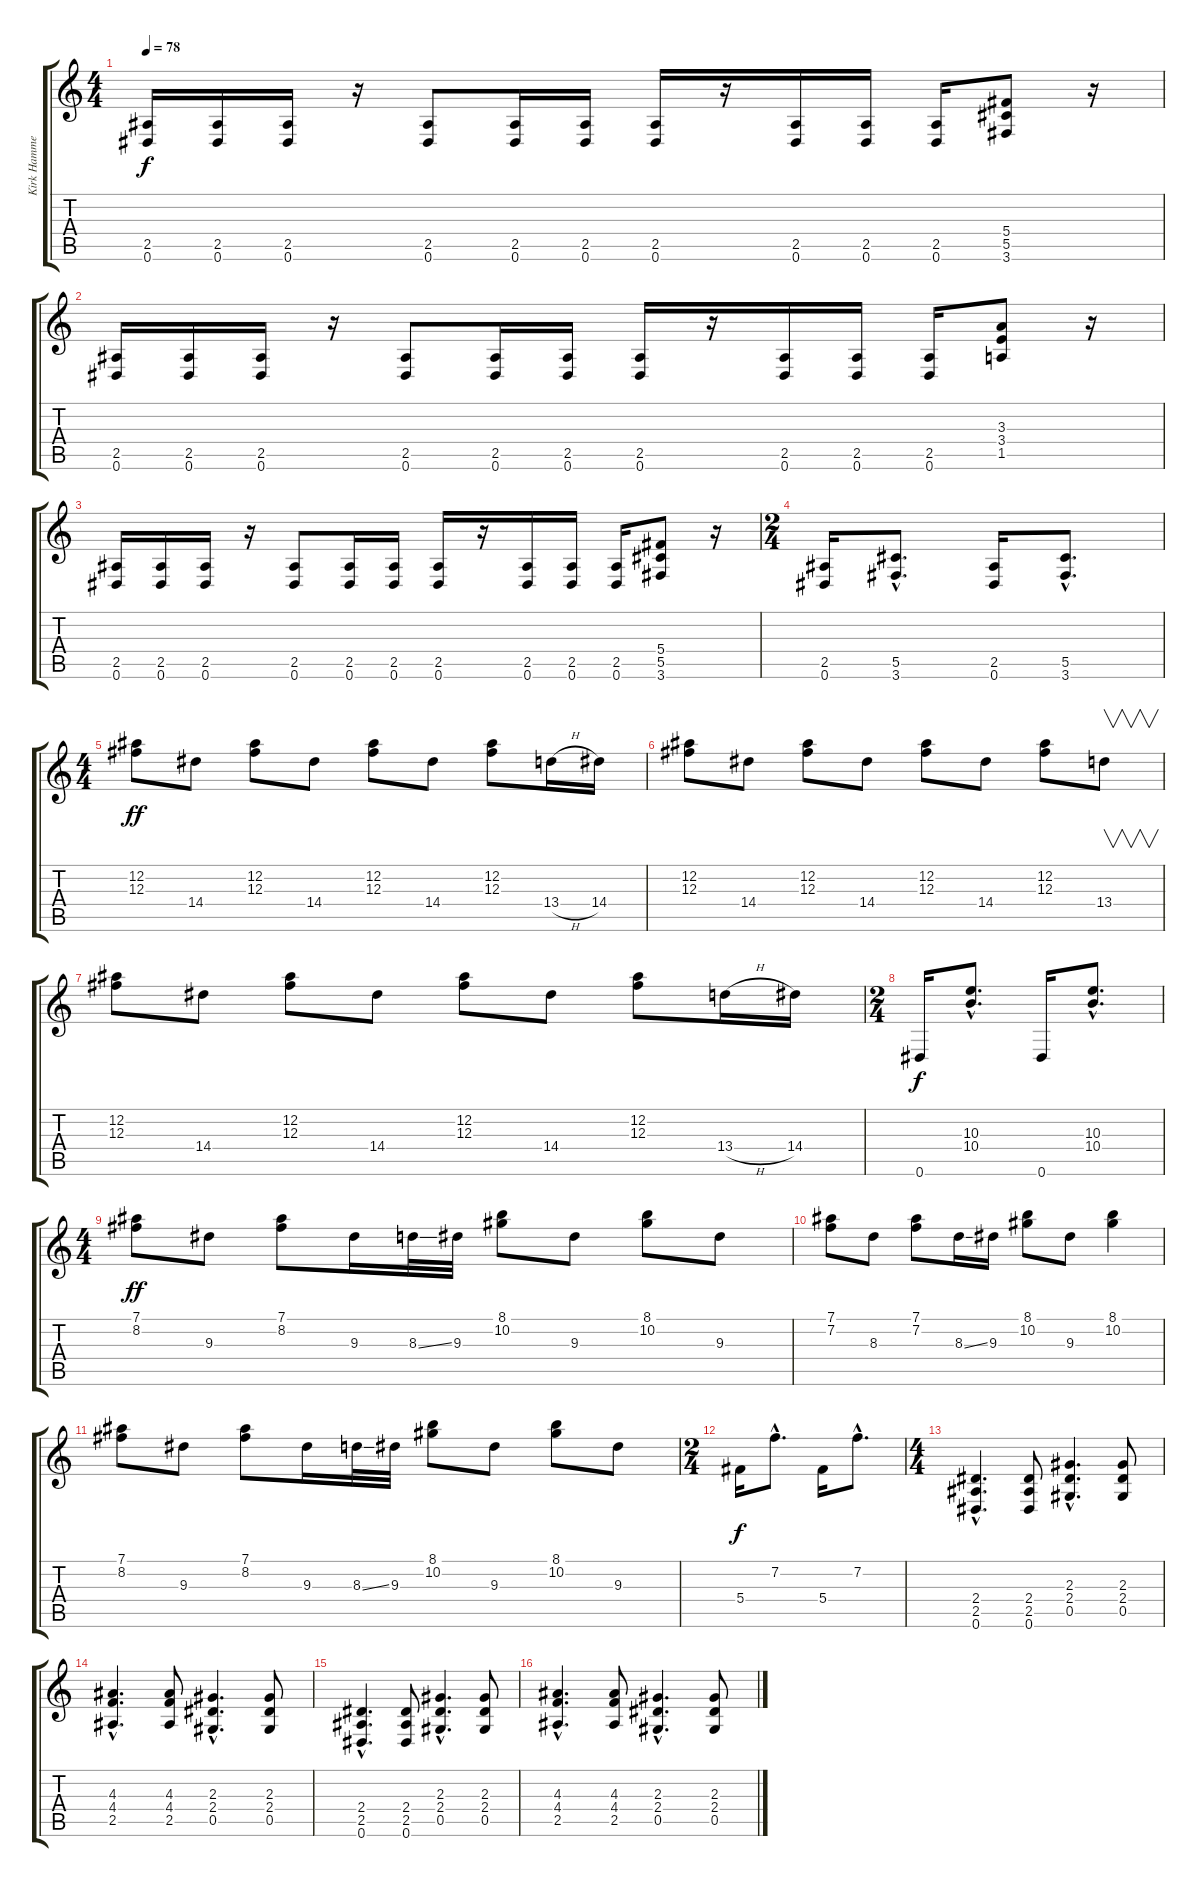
\track ("Kirk Hammet" "Kirk Hamme") {instrument distortionguitar}
\staff {score tabs}
\tuning (Eb4 Bb3 Gb3 Db3 Ab2 Eb2) {hide}
\ts (4 4)
\tempo 78
\clef g2
\ks c
(2.5 0.6).16{dy f} (2.5 0.6).16 (2.5 0.6).16 r.16 (2.5 0.6).8 (2.5 0.6).16 (2.5 0.6).16 (2.5 0.6).16 r.16 (2.5 0.6).16 (2.5 0.6).16 (2.5 0.6).16 (5.4 5.5 3.6).8 r.16 |
(2.5 0.6).16 (2.5 0.6).16 (2.5 0.6).16 r.16 (2.5 0.6).8 (2.5 0.6).16 (2.5 0.6).16 (2.5 0.6).16 r.16 (2.5 0.6).16 (2.5 0.6).16 (2.5 0.6).16 (3.3 3.4 1.5).8 r.16 |
(2.5 0.6).16 (2.5 0.6).16 (2.5 0.6).16 r.16 (2.5 0.6).8 (2.5 0.6).16 (2.5 0.6).16 (2.5 0.6).16 r.16 (2.5 0.6).16 (2.5 0.6).16 (2.5 0.6).16 (5.4 5.5 3.6).8 r.16 |
\ts (2 4)
(2.5 0.6).16 (5.5{hac} 3.6{hac}).8{d} (2.5 0.6).16 (5.5{hac} 3.6{hac}).8{d} |
\ts (4 4)
(12.2 12.3).8{dy ff} 14.4.8 (12.2 12.3).8 14.4.8 (12.2 12.3).8 14.4.8 (12.2 12.3).8 13.4{h}.16 14.4.16 |
(12.2 12.3).8 14.4.8 (12.2 12.3).8 14.4.8 (12.2 12.3).8 14.4.8 (12.2 12.3).8 13.4.8{v} |
(12.2 12.3).8 14.4.8 (12.2 12.3).8 14.4.8 (12.2 12.3).8 14.4.8 (12.2 12.3).8 13.4{h}.16 14.4.16 |
\ts (2 4)
0.6.16{dy f} (10.3{hac} 10.4{hac}).8{d} 0.6.16 (10.3{hac} 10.4{hac}).8{d} |
\ts (4 4)
(7.1 8.2).8{dy ff} 9.3.8 (7.1 8.2).8 9.3.16 8.3{ss}.32 9.3.32 (8.1 10.2).8 9.3.8 (8.1 10.2).8 9.3.8 |
(7.1 7.2).8 8.3.8 (7.1 7.2).8 8.3{ss}.16 9.3.16 (8.1 10.2).8 9.3.8 (8.1 10.2).4 |
(7.1 8.2).8 9.3.8 (7.1 8.2).8 9.3.16 8.3{ss}.32 9.3.32 (8.1 10.2).8 9.3.8 (8.1 10.2).8 9.3.8 |
\ts (2 4)
5.4.16{dy f} 7.2{hac}.8{d} 5.4.16 7.2{hac}.8{d} |
\ts (4 4)
(2.4{hac} 2.5{hac} 0.6{hac}).4{d} (2.4 2.5 0.6).8 (2.3{hac} 2.4{hac} 0.5{hac}).4{d} (2.3 2.4 0.5).8 |
(4.3{hac} 4.4{hac} 2.5{hac}).4{d} (4.3 4.4 2.5).8 (2.3{hac} 2.4{hac} 0.5{hac}).4{d} (2.3 2.4 0.5).8 |
(2.4{hac} 2.5{hac} 0.6{hac}).4{d} (2.4 2.5 0.6).8 (2.3{hac} 2.4{hac} 0.5{hac}).4{d} (2.3 2.4 0.5).8 |
(4.3{hac} 4.4{hac} 2.5{hac}).4{d} (4.3 4.4 2.5).8 (2.3{hac} 2.4{hac} 0.5{hac}).4{d} (2.3 2.4 0.5).8
